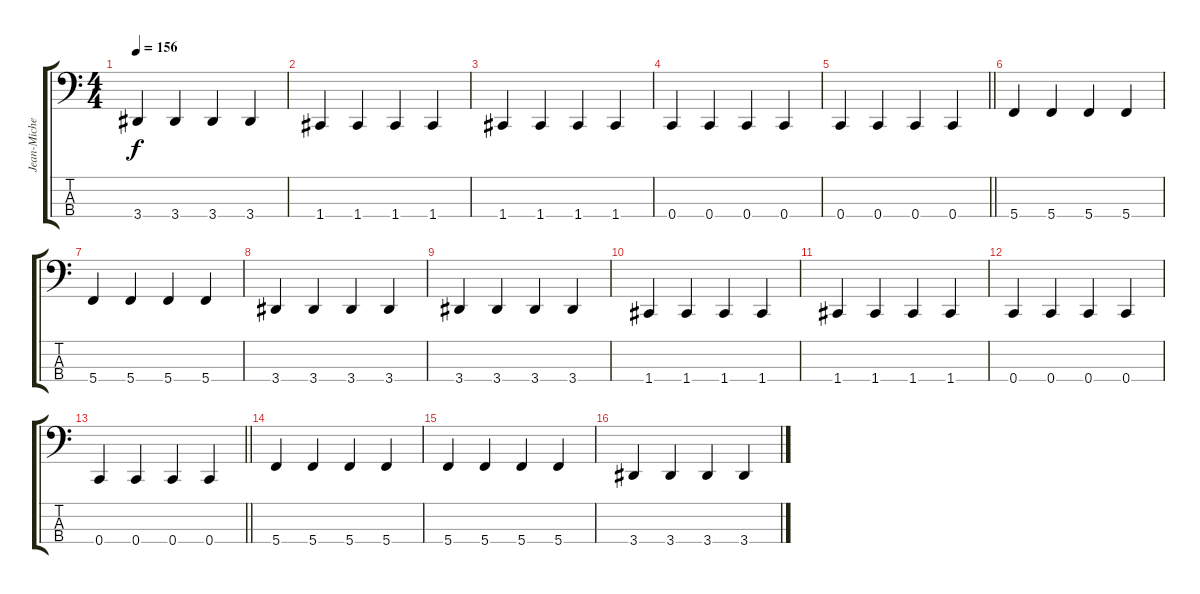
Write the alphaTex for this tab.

\track ("Jean-Michel Labadie" "Jean-Miche") {instrument electricbasspick}
\staff {score tabs}
\tuning (F2 C2 G1 C1) {hide}
\ts (4 4)
\tempo 156
\clef f4
\ks c
3.4.4{dy f} 3.4.4 3.4.4 3.4.4 |
1.4.4 1.4.4 1.4.4 1.4.4 |
1.4.4 1.4.4 1.4.4 1.4.4 |
0.4.4 0.4.4 0.4.4 0.4.4 |
\barLineRight lightlight
0.4.4 0.4.4 0.4.4 0.4.4 |
\section ("" "")
5.4.4 5.4.4 5.4.4 5.4.4 |
5.4.4 5.4.4 5.4.4 5.4.4 |
3.4.4 3.4.4 3.4.4 3.4.4 |
3.4.4 3.4.4 3.4.4 3.4.4 |
1.4.4 1.4.4 1.4.4 1.4.4 |
1.4.4 1.4.4 1.4.4 1.4.4 |
0.4.4 0.4.4 0.4.4 0.4.4 |
\barLineRight lightlight
0.4.4 0.4.4 0.4.4 0.4.4 |
\section ("" "")
5.4.4 5.4.4 5.4.4 5.4.4 |
5.4.4 5.4.4 5.4.4 5.4.4 |
3.4.4 3.4.4 3.4.4 3.4.4
